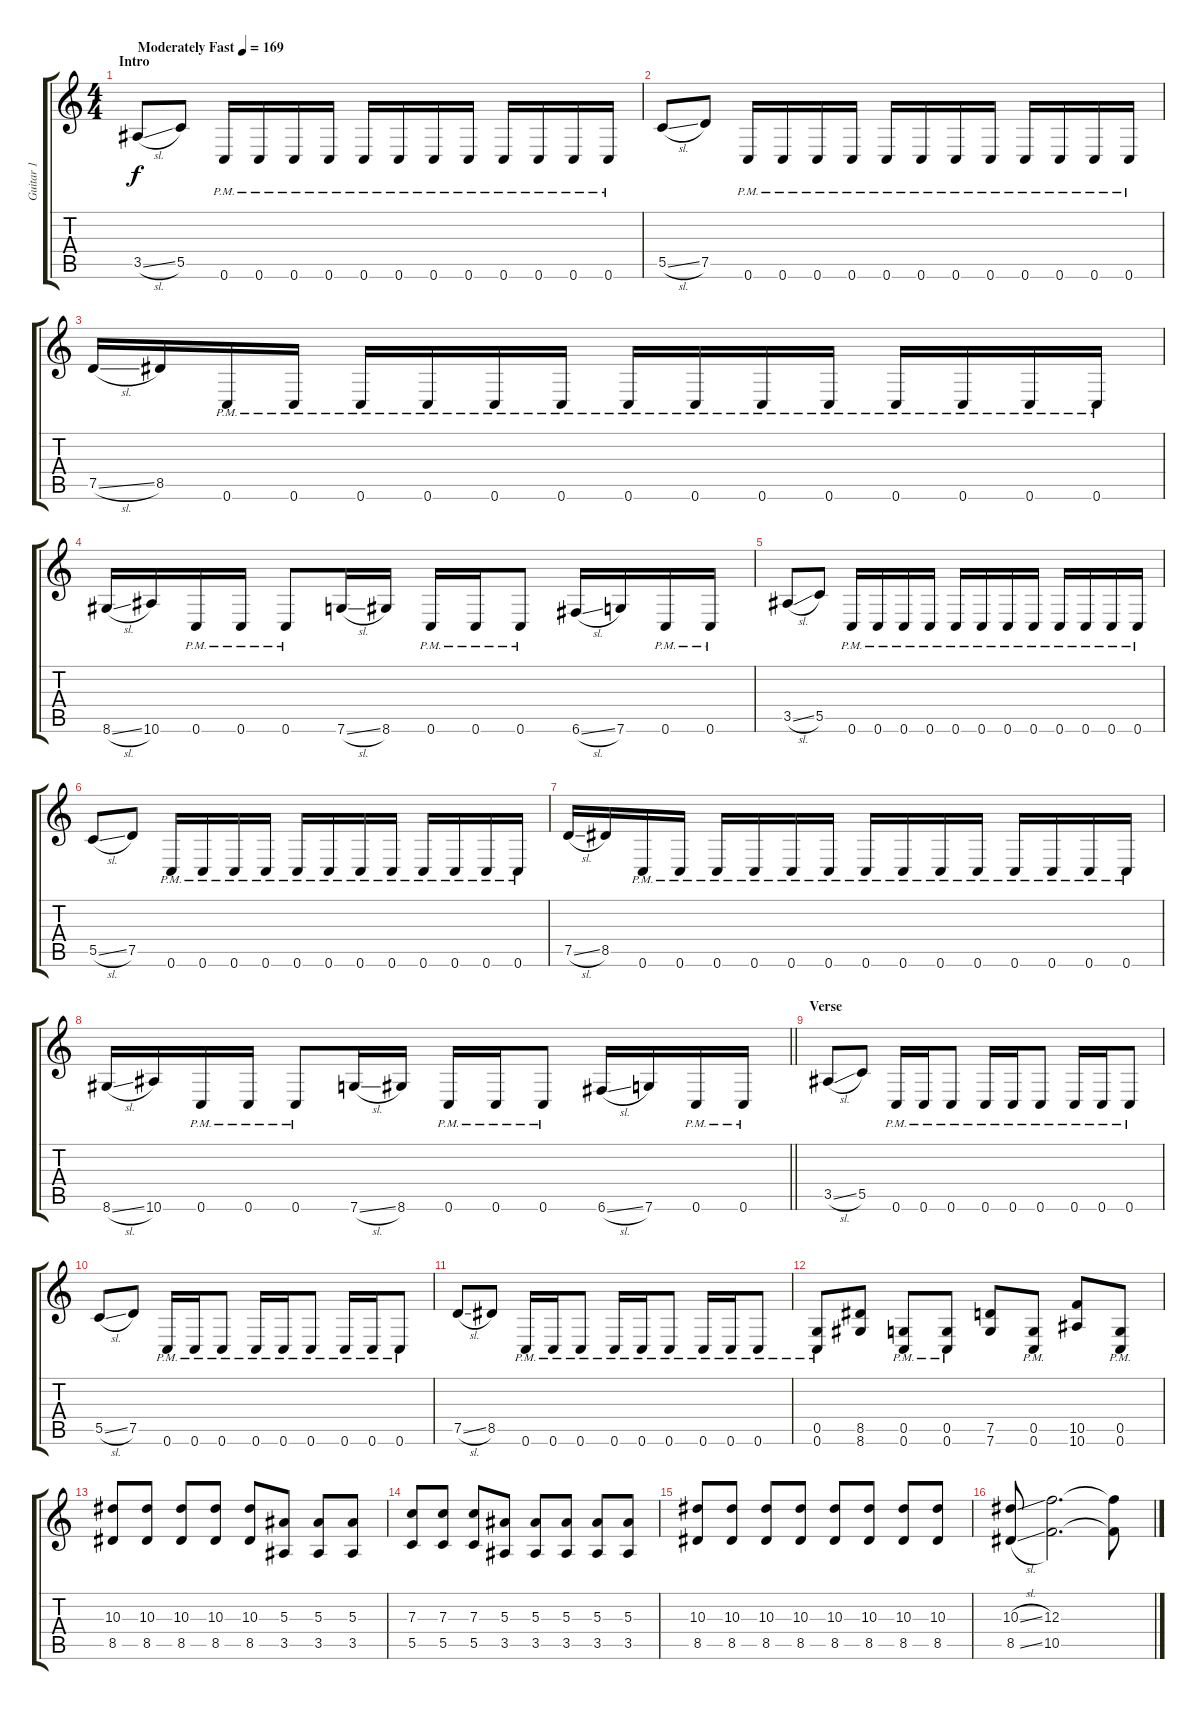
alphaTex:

\track ("Guitar 1" "Guitar 1") {instrument distortionguitar}
\staff {score tabs}
\tuning (D4 A3 F3 C3 G2 C2) {hide}
\ts (4 4)
\section ("" "Intro")
\tempo (169 "Moderately Fast")
\clef g2
\ks c
3.5{sl}.8{dy f instrument distortionguitar} 5.5.8 0.6{pm}.16 0.6{pm}.16 0.6{pm}.16 0.6{pm}.16 0.6{pm}.16 0.6{pm}.16 0.6{pm}.16 0.6{pm}.16 0.6{pm}.16 0.6{pm}.16 0.6{pm}.16 0.6{pm}.16 |
5.5{sl}.8 7.5.8 0.6{pm}.16 0.6{pm}.16 0.6{pm}.16 0.6{pm}.16 0.6{pm}.16 0.6{pm}.16 0.6{pm}.16 0.6{pm}.16 0.6{pm}.16 0.6{pm}.16 0.6{pm}.16 0.6{pm}.16 |
7.5{sl}.16 8.5.16 0.6{pm}.16 0.6{pm}.16 0.6{pm}.16 0.6{pm}.16 0.6{pm}.16 0.6{pm}.16 0.6{pm}.16 0.6{pm}.16 0.6{pm}.16 0.6{pm}.16 0.6{pm}.16 0.6{pm}.16 0.6{pm}.16 0.6{pm}.16 |
8.6{sl}.16 10.6.16 0.6{pm}.16 0.6{pm}.16 0.6{pm}.8 7.6{sl}.16 8.6.16 0.6{pm}.16 0.6{pm}.16 0.6{pm}.8 6.6{sl}.16 7.6.16 0.6{pm}.16 0.6{pm}.16 |
3.5{sl}.8 5.5.8 0.6{pm}.16 0.6{pm}.16 0.6{pm}.16 0.6{pm}.16 0.6{pm}.16 0.6{pm}.16 0.6{pm}.16 0.6{pm}.16 0.6{pm}.16 0.6{pm}.16 0.6{pm}.16 0.6{pm}.16 |
5.5{sl}.8 7.5.8 0.6{pm}.16 0.6{pm}.16 0.6{pm}.16 0.6{pm}.16 0.6{pm}.16 0.6{pm}.16 0.6{pm}.16 0.6{pm}.16 0.6{pm}.16 0.6{pm}.16 0.6{pm}.16 0.6{pm}.16 |
7.5{sl}.16 8.5.16 0.6{pm}.16 0.6{pm}.16 0.6{pm}.16 0.6{pm}.16 0.6{pm}.16 0.6{pm}.16 0.6{pm}.16 0.6{pm}.16 0.6{pm}.16 0.6{pm}.16 0.6{pm}.16 0.6{pm}.16 0.6{pm}.16 0.6{pm}.16 |
\barLineRight lightlight
8.6{sl}.16 10.6.16 0.6{pm}.16 0.6{pm}.16 0.6{pm}.8 7.6{sl}.16 8.6.16 0.6{pm}.16 0.6{pm}.16 0.6{pm}.8 6.6{sl}.16 7.6.16 0.6{pm}.16 0.6{pm}.16 |
\section ("" "Verse")
3.5{sl}.8 5.5.8 0.6{pm}.16 0.6{pm}.16 0.6{pm}.8 0.6{pm}.16 0.6{pm}.16 0.6{pm}.8 0.6{pm}.16 0.6{pm}.16 0.6{pm}.8 |
5.5{sl}.8 7.5.8 0.6{pm}.16 0.6{pm}.16 0.6{pm}.8 0.6{pm}.16 0.6{pm}.16 0.6{pm}.8 0.6{pm}.16 0.6{pm}.16 0.6{pm}.8 |
7.5{sl}.8 8.5.8 0.6{pm}.16 0.6{pm}.16 0.6{pm}.8 0.6{pm}.16 0.6{pm}.16 0.6{pm}.8 0.6{pm}.16 0.6{pm}.16 0.6{pm}.8 |
(0.5{pm} 0.6{pm}).8 (8.5 8.6).8 (0.5{pm} 0.6{pm}).8 (0.5{pm} 0.6{pm}).8 (7.5 7.6).8 (0.5{pm} 0.6{pm}).8 (10.5 10.6).8 (0.5{pm} 0.6{pm}).8 |
(10.3 8.5).8 (10.3 8.5).8 (10.3 8.5).8 (10.3 8.5).8 (10.3 8.5).8 (5.3 3.5).8 (5.3 3.5).8 (5.3 3.5).8 |
(7.3 5.5).8 (7.3 5.5).8 (7.3 5.5).8 (5.3 3.5).8 (5.3 3.5).8 (5.3 3.5).8 (5.3 3.5).8 (5.3 3.5).8 |
(10.3 8.5).8 (10.3 8.5).8 (10.3 8.5).8 (10.3 8.5).8 (10.3 8.5).8 (10.3 8.5).8 (10.3 8.5).8 (10.3 8.5).8 |
(10.3{sl} 8.5{sl}).8 (12.3 10.5).2{d} (12.3{t} 10.5{t}).8
